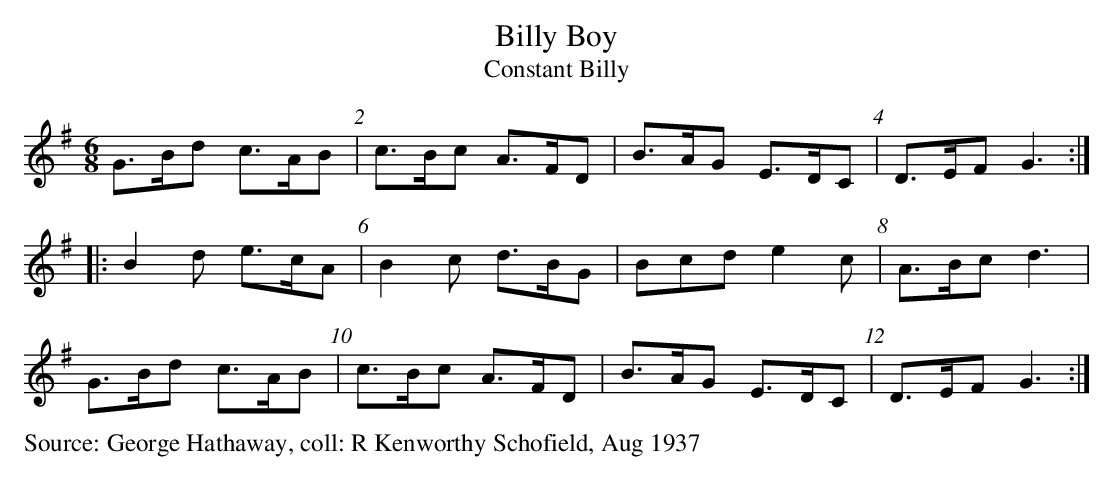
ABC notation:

X:1
T:Billy Boy
T:Constant Billy
M:6/8
L:1/8
K:G
G>Bd c>AB | c>Bc A>FD | B>AG E>DC | D>EF G3 :|
|:B2d e>cA | B2c d>BG | Bcd e2c | A>Bc d3 |
G>Bd c>AB | c>Bc A>FD | B>AG E>DC | D>EF G3 :|
